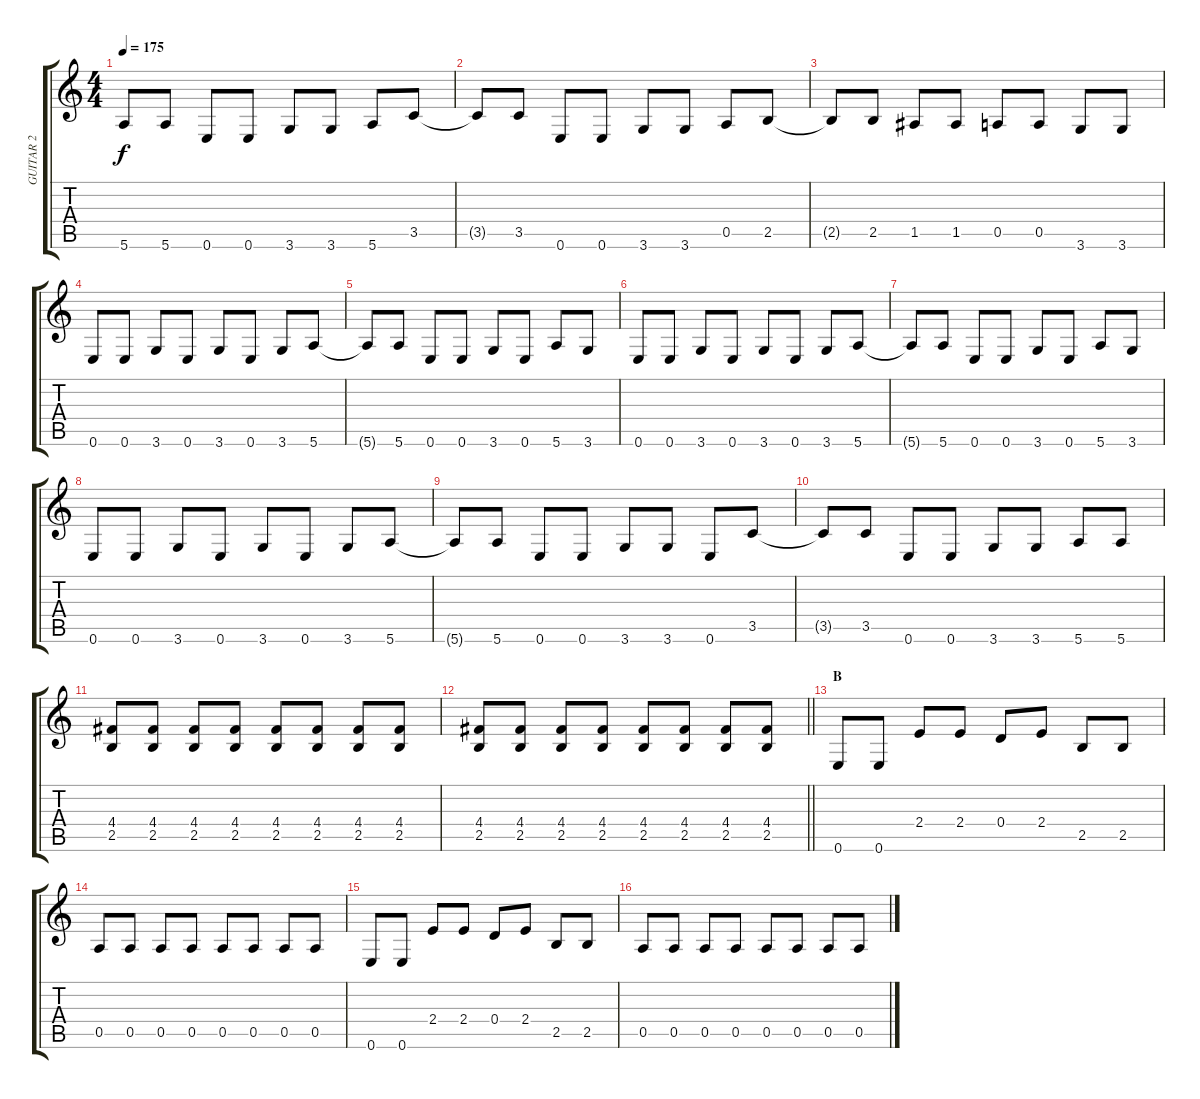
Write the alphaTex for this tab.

\track ("GUITAR 2" "GUITAR 2") {instrument distortionguitar}
\staff {score tabs}
\tuning (E4 B3 G3 D3 A2 E2) {hide}
\ts (4 4)
\tempo 175
\clef g2
\ks c
5.6{t}.8{dy f} 5.6.8 0.6.8 0.6.8 3.6.8 3.6.8 5.6.8 3.5.8 |
3.5{t}.8 3.5.8 0.6.8 0.6.8 3.6.8 3.6.8 0.5.8 2.5.8 |
2.5{t}.8 2.5.8 1.5.8 1.5.8 0.5.8 0.5.8 3.6.8 3.6.8 |
0.6.8 0.6.8 3.6.8 0.6.8 3.6.8 0.6.8 3.6.8 5.6.8 |
5.6{t}.8 5.6.8 0.6.8 0.6.8 3.6.8 0.6.8 5.6.8 3.6.8 |
0.6.8 0.6.8 3.6.8 0.6.8 3.6.8 0.6.8 3.6.8 5.6.8 |
5.6{t}.8 5.6.8 0.6.8 0.6.8 3.6.8 0.6.8 5.6.8 3.6.8 |
0.6.8 0.6.8 3.6.8 0.6.8 3.6.8 0.6.8 3.6.8 5.6.8 |
5.6{t}.8 5.6.8 0.6.8 0.6.8 3.6.8 3.6.8 0.6.8 3.5.8 |
3.5{t}.8 3.5.8 0.6.8 0.6.8 3.6.8 3.6.8 5.6.8 5.6.8 |
(4.4 2.5).8 (4.4 2.5).8 (4.4 2.5).8 (4.4 2.5).8 (4.4 2.5).8 (4.4 2.5).8 (4.4 2.5).8 (4.4 2.5).8 |
\barLineRight lightlight
(4.4 2.5).8 (4.4 2.5).8 (4.4 2.5).8 (4.4 2.5).8 (4.4 2.5).8 (4.4 2.5).8 (4.4 2.5).8 (4.4 2.5).8 |
\section ("" "B ")
0.6.8 0.6.8 2.4.8 2.4.8 0.4.8 2.4.8 2.5.8 2.5.8 |
0.5.8 0.5.8 0.5.8 0.5.8 0.5.8 0.5.8 0.5.8 0.5.8 |
0.6.8 0.6.8 2.4.8 2.4.8 0.4.8 2.4.8 2.5.8 2.5.8 |
0.5.8 0.5.8 0.5.8 0.5.8 0.5.8 0.5.8 0.5.8 0.5.8
